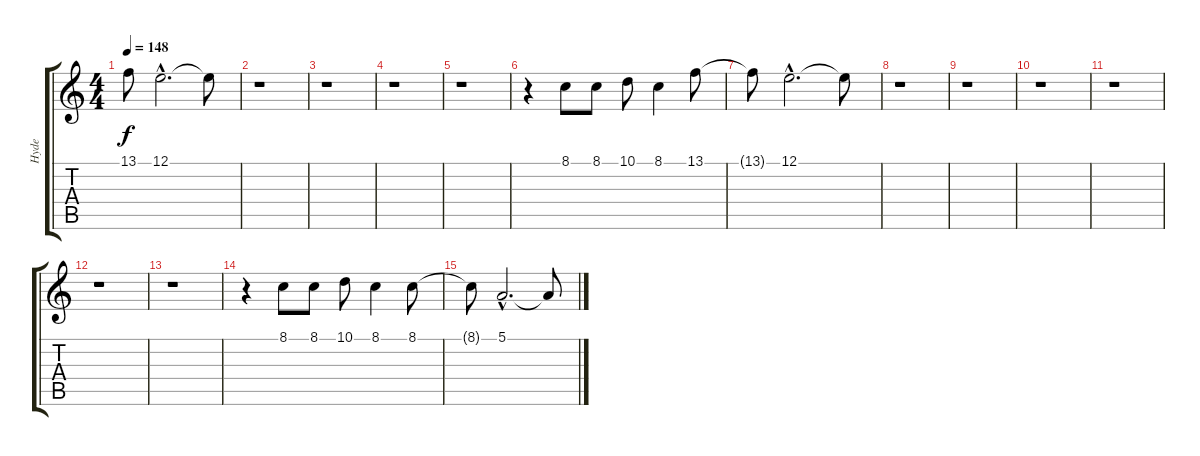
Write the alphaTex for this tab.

\track ("Hyde" "Hyde") {instrument oboe}
\staff {score tabs}
\tuning (E4 B3 G3 D3 A2 E2) {hide}
\ts (4 4)
\tempo 148
\clef g2
\ks c
13.1{t}.8{dy f} 12.1{hac}.2{d} 12.1{t}.8 |
r.1 |
r.1 |
r.1 |
r.1 |
r.4 8.1.8 8.1.8 10.1.8 8.1.4 13.1.8 |
13.1{t}.8 12.1{hac}.2{d} 12.1{t}.8 |
r.1 |
r.1 |
r.1 |
r.1 |
r.1 |
r.1 |
r.4 8.1.8 8.1.8 10.1.8 8.1.4 8.1.8 |
8.1{t}.8 5.1{hac}.2{d} 5.1{t}.8
